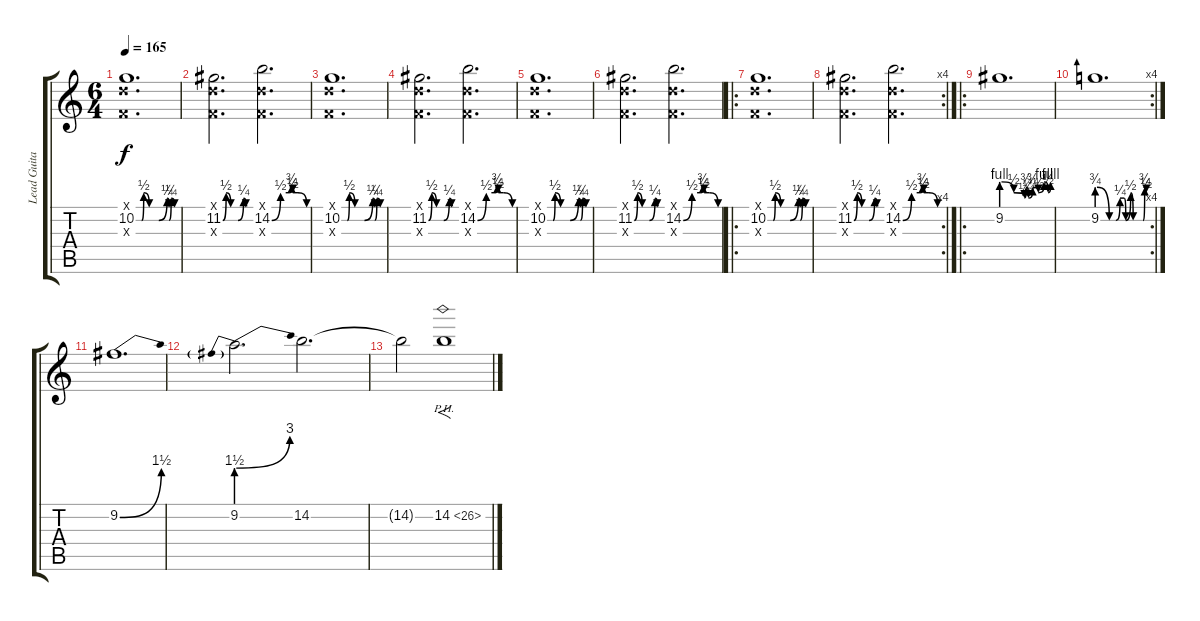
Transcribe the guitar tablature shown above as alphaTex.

\track ("Lead Guitar" "Lead Guita") {instrument distortionguitar}
\staff {score tabs}
\tuning (D4 A3 F3 C3 G2 C2) {hide}
\ts (6 4)
\tempo 165
\clef g2
\ks c
(0.1{x} 10.2{be (custom 0 0 8 0 11 2 19 0 33 0 45 1 48 0 51 1 56 0 60 0)} 0.3{x}).1{d dy f instrument distortionguitar} |
(0.1{x} 11.2{be (custom 0 0 7 2 17 0 33 0 45 1 50 0 60 0)} 0.3{x}).2{d} (0.1{x} 14.2{be (custom 0 0 15 2 30 2 34 3 36 2 45 2 60 0)} 0.3{x}).2{d} |
(0.1{x} 10.2{be (custom 0 0 8 0 11 2 19 0 33 0 45 1 48 0 51 1 56 0 60 0)} 0.3{x}).1{d instrument distortionguitar} |
(0.1{x} 11.2{be (custom 0 0 7 2 17 0 33 0 45 1 50 0 60 0)} 0.3{x}).2{d} (0.1{x} 14.2{be (custom 0 0 15 2 30 2 34 3 36 2 45 2 60 0)} 0.3{x}).2{d} |
(0.1{x} 10.2{be (custom 0 0 8 0 11 2 19 0 33 0 45 1 48 0 51 1 56 0 60 0)} 0.3{x}).1{d instrument distortionguitar} |
(0.1{x} 11.2{be (custom 0 0 7 2 17 0 33 0 45 1 50 0 60 0)} 0.3{x}).2{d} (0.1{x} 14.2{be (custom 0 0 15 2 30 2 34 3 36 2 45 2 60 0)} 0.3{x}).2{d} |
\ro
(0.1{x} 10.2{be (custom 0 0 8 0 11 2 19 0 33 0 45 1 48 0 51 1 56 0 60 0)} 0.3{x}).1{d instrument distortionguitar} |
\rc 4
(0.1{x} 11.2{be (custom 0 0 7 2 17 0 33 0 45 1 50 0 60 0)} 0.3{x}).2{d} (0.1{x} 14.2{be (custom 0 0 15 2 30 2 34 3 36 2 45 2 60 0)} 0.3{x}).2{d} |
\ro
9.2{be (custom 0 4 15 2 28 1 30 3 33 1 38 3 45 2 52 4 57 2 60 4)}.1{d} |
\rc 4
9.2{be (custom 0 3 15 0 23 0 28 1 33 1 35 0 41 2 44 0 53 0 56 0 58 3 60 2)}.1{d} |
9.2{be (bend 0 0 60 6)}.1{d volume 14} |
9.2{be (prebendbend 0 6 60 12)}.2{d} 14.2.2{d volume 10} |
14.2{t}.2 14.2{ph 12}.1{f volume 16}
